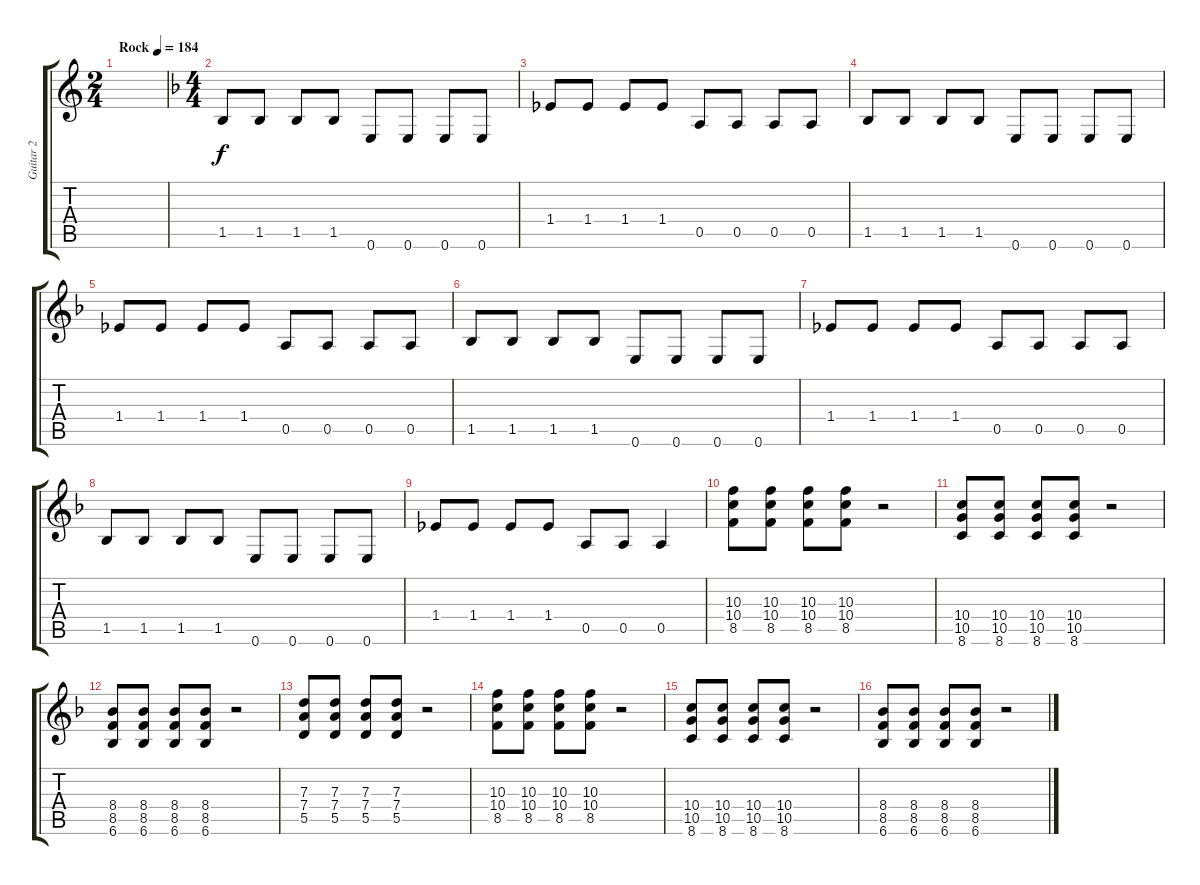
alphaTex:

\track ("Guitar 2" "Guitar 2") {instrument overdrivenguitar}
\staff {score tabs}
\tuning (E4 B3 G3 D3 A2 E2) {hide}
\ts (2 4)
\tempo (184 "Rock")
\clef g2
\ks c
|
\ts (4 4)
\ks f
1.5.8 1.5.8 1.5.8 1.5.8 0.6.8 0.6.8 0.6.8 0.6.8 |
1.4.8 1.4.8 1.4.8 1.4.8 0.5.8 0.5.8 0.5.8 0.5.8 |
1.5.8 1.5.8 1.5.8 1.5.8 0.6.8 0.6.8 0.6.8 0.6.8 |
1.4.8 1.4.8 1.4.8 1.4.8 0.5.8 0.5.8 0.5.8 0.5.8 |
1.5.8 1.5.8 1.5.8 1.5.8 0.6.8 0.6.8 0.6.8 0.6.8 |
1.4.8 1.4.8 1.4.8 1.4.8 0.5.8 0.5.8 0.5.8 0.5.8 |
1.5.8 1.5.8 1.5.8 1.5.8 0.6.8 0.6.8 0.6.8 0.6.8 |
1.4.8 1.4.8 1.4.8 1.4.8 0.5.8 0.5.8 0.5.4 |
(10.3 10.4 8.5).8 (10.3 10.4 8.5).8 (10.3 10.4 8.5).8 (10.3 10.4 8.5).8 r.2 |
(10.4 10.5 8.6).8 (10.4 10.5 8.6).8 (10.4 10.5 8.6).8 (10.4 10.5 8.6).8 r.2 |
(8.4 8.5 6.6).8 (8.4 8.5 6.6).8 (8.4 8.5 6.6).8 (8.4 8.5 6.6).8 r.2 |
(7.3 7.4 5.5).8 (7.3 7.4 5.5).8 (7.3 7.4 5.5).8 (7.3 7.4 5.5).8 r.2 |
(10.3 10.4 8.5).8 (10.3 10.4 8.5).8 (10.3 10.4 8.5).8 (10.3 10.4 8.5).8 r.2 |
(10.4 10.5 8.6).8 (10.4 10.5 8.6).8 (10.4 10.5 8.6).8 (10.4 10.5 8.6).8 r.2 |
(8.4 8.5 6.6).8 (8.4 8.5 6.6).8 (8.4 8.5 6.6).8 (8.4 8.5 6.6).8 r.2
